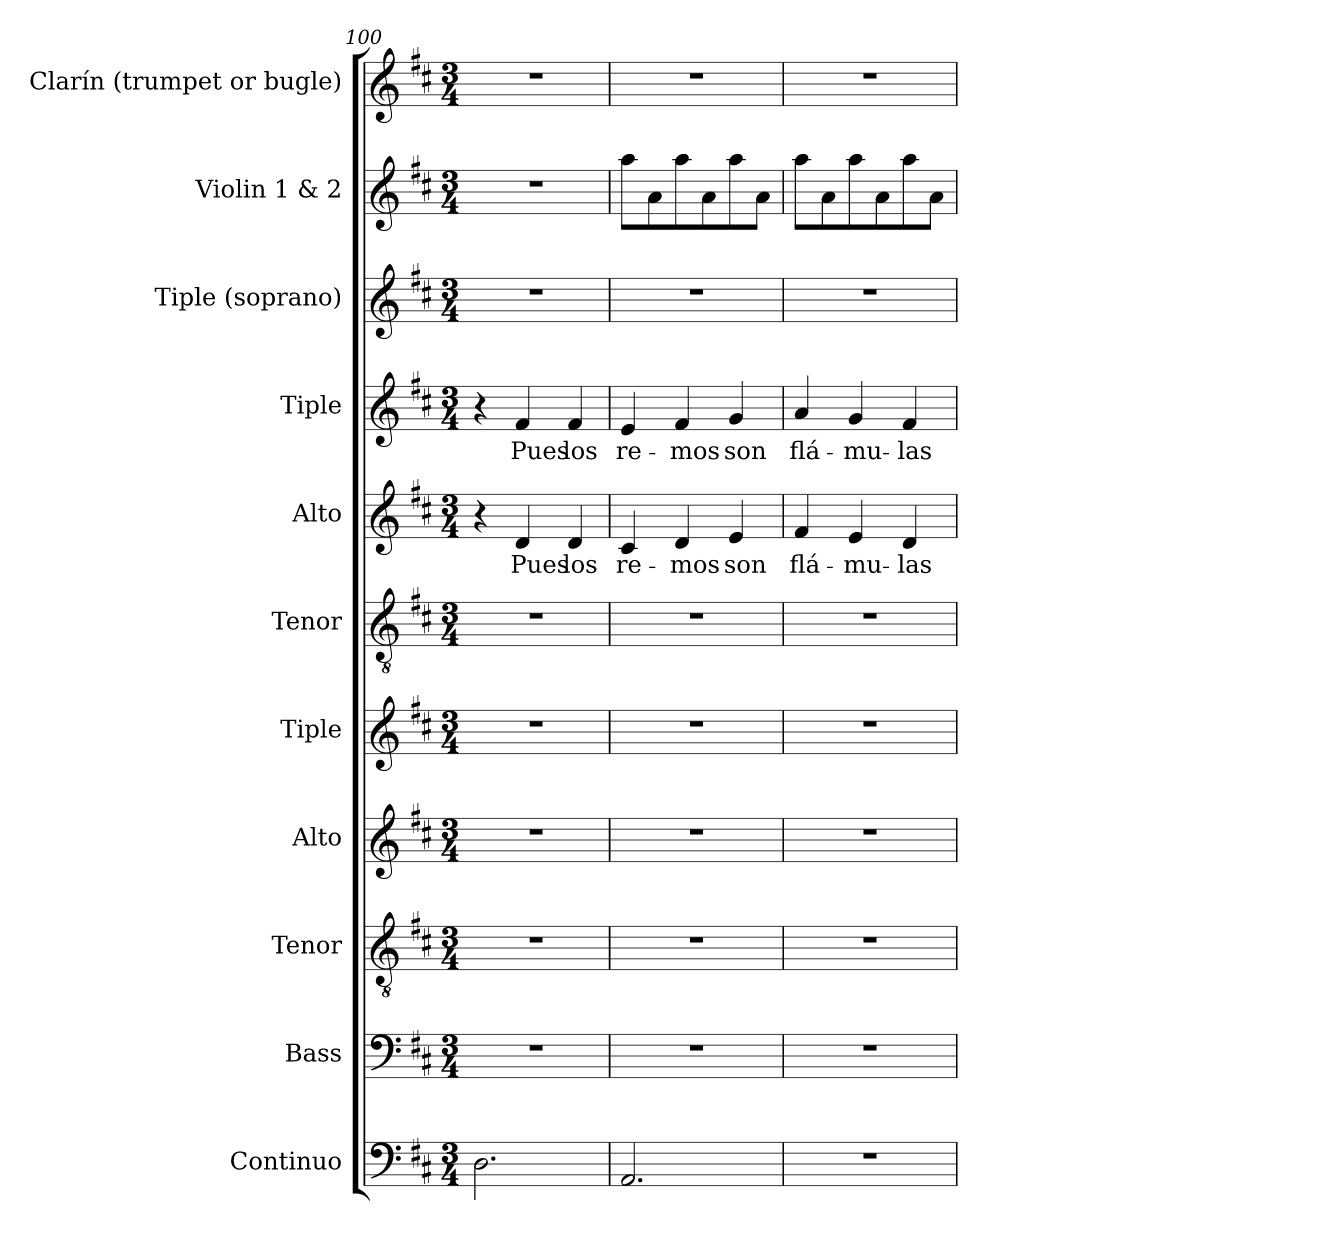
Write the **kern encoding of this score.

**kern	**kern	**kern	**kern	**kern	**kern	**kern	**text	**kern	**text	**kern	**kern	**kern
*part11	*part10	*part9	*part8	*part7	*part6	*part5	*part5	*part4	*part4	*part3	*part2	*part1
*staff11	*staff10	*staff9	*staff8	*staff7	*staff6	*staff5	*staff5	*staff4	*staff4	*staff3	*staff2	*staff1
*I"Continuo	*I"Bass	*I"Tenor	*I"Alto	*I"Tiple	*I"Tenor	*I"Alto	*	*I"Tiple	*	*I"Tiple (soprano)	*I"Violin 1  & 2	*I"Clarín (trumpet or bugle)
*I'Cont.	*I'B.	*I'T.	*I'A.	*	*I'T.	*I'A.	*	*	*	*I'S.	*	*I'Tr.
*clefF4	*clefF4	*clefGv2	*clefG2	*clefG2	*clefGv2	*clefG2	*	*clefG2	*	*clefG2	*clefG2	*clefG2
*	*	*ITrd7c12	*	*	*ITrd7c12	*	*	*	*	*	*	*
*k[f#c#]	*k[f#c#]	*k[f#c#]	*k[f#c#]	*k[f#c#]	*k[f#c#]	*k[f#c#]	*	*k[f#c#]	*	*k[f#c#]	*k[f#c#]	*k[f#c#]
*D:	*D:	*D:	*D:	*D:	*D:	*D:	*	*D:	*	*D:	*D:	*D:
*M3/4	*M3/4	*M3/4	*M3/4	*M3/4	*M3/4	*M3/4	*	*M3/4	*	*M3/4	*M3/4	*M3/4
=100	=100	=100	=100	=100	=100	=100	=100	=100	=100	=100	=100	=100
!	!LO:N:vis=1	!LO:N:vis=1	!LO:N:vis=1	!LO:N:vis=1	!LO:N:vis=1	!	!	!	!	!LO:N:vis=1	!LO:N:vis=1	!LO:N:vis=1
2.Di\	2.r	2.r	2.r	2.r	2.r	4r	.	4r	.	2.r	2.r	2.r
!	!	!	!	!	!	!	!LO:LY:b:color=#000000	!	!	!	!	!
!	!	!	!	!	!	!	!	!	!LO:LY:b:color=#000000	!	!	!
.	.	.	.	.	.	4di/	Pues	4f#i/	Pues	.	.	.
!	!	!	!	!	!	!	!LO:LY:b:color=#000000	!	!	!	!	!
!	!	!	!	!	!	!	!	!	!LO:LY:b:color=#000000	!	!	!
.	.	.	.	.	.	4di/	los	4f#i/	los	.	.	.
=101	=101	=101	=101	=101	=101	=101	=101	=101	=101	=101	=101	=101
!	!LO:N:vis=1	!LO:N:vis=1	!LO:N:vis=1	!LO:N:vis=1	!LO:N:vis=1	!	!	!	!	!	!	!
!	!	!	!	!	!	!	!LO:LY:b:color=#000000	!	!	!	!	!
!	!	!	!	!	!	!	!	!	!LO:LY:b:color=#000000	!LO:N:vis=1	!	!LO:N:vis=1
2.AAi/	2.r	2.r	2.r	2.r	2.r	4c#i/	re-	4ei/	re-	2.r	8aai\L	2.r
.	.	.	.	.	.	.	.	.	.	.	8ai\	.
!	!	!	!	!	!	!	!LO:LY:b:color=#000000	!	!	!	!	!
!	!	!	!	!	!	!	!	!	!LO:LY:b:color=#000000	!	!	!
.	.	.	.	.	.	4di/	-mos	4f#i/	-mos	.	8aai\	.
.	.	.	.	.	.	.	.	.	.	.	8ai\	.
!	!	!	!	!	!	!	!LO:LY:b:color=#000000	!	!	!	!	!
!	!	!	!	!	!	!	!	!	!LO:LY:b:color=#000000	!	!	!
.	.	.	.	.	.	4ei/	son	4gi/	son	.	8aai\	.
.	.	.	.	.	.	.	.	.	.	.	8ai\J	.
=102	=102	=102	=102	=102	=102	=102	=102	=102	=102	=102	=102	=102
!LO:N:vis=1	!LO:N:vis=1	!LO:N:vis=1	!LO:N:vis=1	!LO:N:vis=1	!LO:N:vis=1	!	!	!	!	!	!	!
!	!	!	!	!	!	!	!LO:LY:b:color=#000000	!	!	!	!	!
!	!	!	!	!	!	!	!	!	!LO:LY:b:color=#000000	!LO:N:vis=1	!	!LO:N:vis=1
2.r	2.r	2.r	2.r	2.r	2.r	4f#i/	flá-	4ai/	flá-	2.r	8aai\L	2.r
.	.	.	.	.	.	.	.	.	.	.	8ai\	.
!	!	!	!	!	!	!	!LO:LY:b:color=#000000	!	!	!	!	!
!	!	!	!	!	!	!	!	!	!LO:LY:b:color=#000000	!	!	!
.	.	.	.	.	.	4ei/	-mu-	4gi/	-mu-	.	8aai\	.
.	.	.	.	.	.	.	.	.	.	.	8ai\	.
!	!	!	!	!	!	!	!LO:LY:b:color=#000000	!	!	!	!	!
!	!	!	!	!	!	!	!	!	!LO:LY:b:color=#000000	!	!	!
.	.	.	.	.	.	4di/	-las	4f#i/	-las	.	8aai\	.
.	.	.	.	.	.	.	.	.	.	.	8ai\J	.
=	=	=	=	=	=	=	=	=	=	=	=	=
*-	*-	*-	*-	*-	*-	*-	*-	*-	*-	*-	*-	*-
